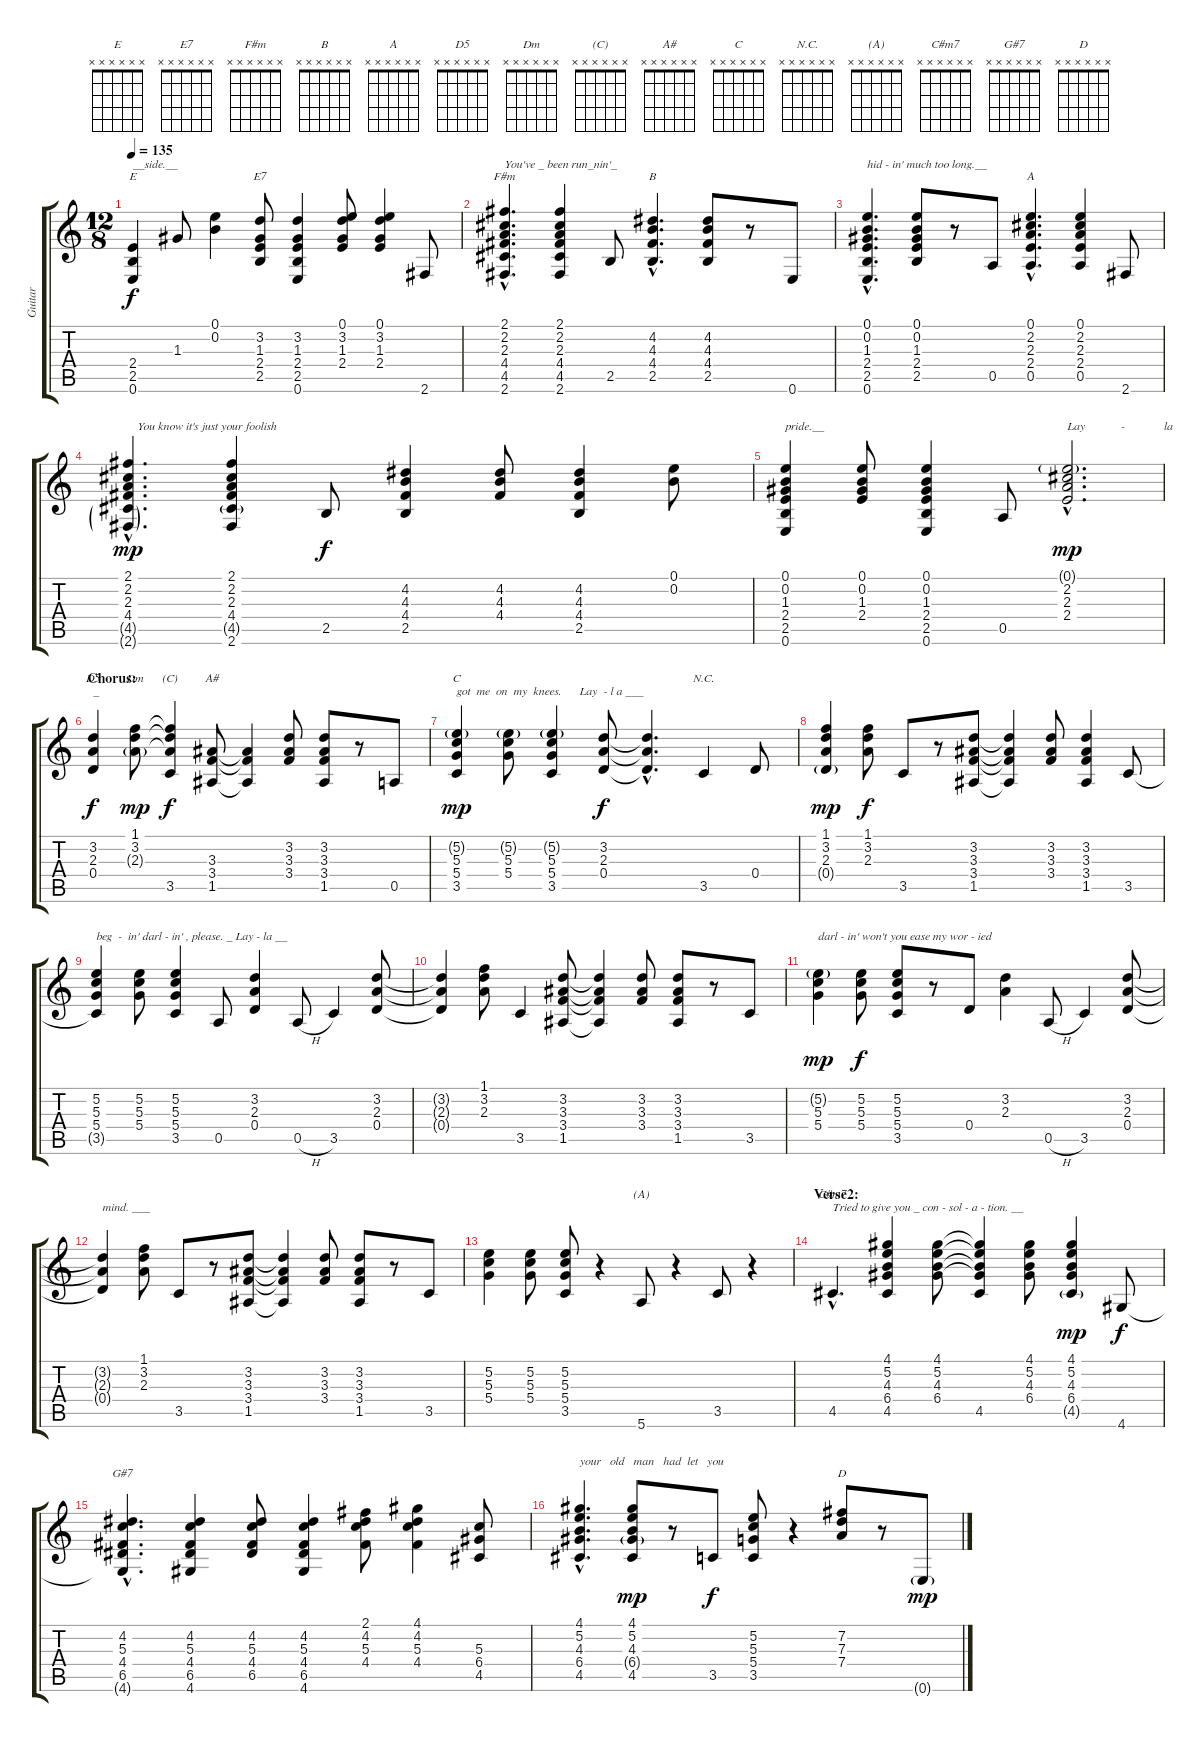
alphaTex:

\track ("Guitar" "Guitar") {instrument acousticguitarsteel}
\staff {score tabs}
\tuning (E4 B3 G3 D3 A2 E2) {hide}
\chord ("E" x x x x x x) {firstfret 0}
\chord ("E7" x x x x x x) {firstfret 0}
\chord ("F#m" x x x x x x) {firstfret 0}
\chord ("B" x x x x x x) {firstfret 0}
\chord ("A" x x x x x x) {firstfret 0}
\chord ("D5" x x x x x x) {firstfret 0}
\chord ("Dm" x x x x x x) {firstfret 0}
\chord ("(C)" x x x x x x) {firstfret 0}
\chord ("A#" x x x x x x) {firstfret 0}
\chord ("C" x x x x x x) {firstfret 0}
\chord ("N.C." x x x x x x) {firstfret 0}
\chord ("(A)" x x x x x x) {firstfret 0}
\chord ("C#m7" x x x x x x) {firstfret 0}
\chord ("G#7" x x x x x x) {firstfret 0}
\chord ("D" x x x x x x) {firstfret 0}
\ts (12 8)
\tempo 135
\clef g2
\ks c
(2.4 2.5 0.6).4{ch "E" txt "__side.__" dy f} 1.3.8 (0.1 0.2).4 (3.2 1.3 2.4 2.5).8{ch "E7"} (3.2 1.3 2.4 2.5 0.6).4 (0.1 3.2 1.3 2.4).8 (0.1 3.2 1.3 2.4).4 2.6.8 |
(2.1{hac} 2.2{hac} 2.3{hac} 4.4{hac} 4.5{hac} 2.6{hac}).4{d ch "F#m" txt "You've _ been run_nin'_"} (2.1 2.2 2.3 4.4 4.5 2.6).4 2.5.8 (4.2{hac} 4.3{hac} 4.4{hac} 2.5{hac}).4{d ch "B"} (4.2 4.3 4.4 2.5).8 r.8 0.6.8 |
(0.1{hac} 0.2{hac} 1.3{hac} 2.4{hac} 2.5{hac} 0.6{hac}).4{d txt "hid - in' much too long.__"} (0.1 0.2 1.3 2.4 2.5).8 r.8 0.5.8 (0.1{hac} 2.2{hac} 2.3{hac} 2.4{hac} 0.5{hac}).4{d ch "A"} (0.1 2.2 2.3 2.4 0.5).4 2.6.8 |
(2.1{hac} 2.2{hac} 2.3{hac} 4.4{hac} 4.5{g hac} 2.6{g hac}).4{d txt "   You know it's just your foolish" dy mp} (2.1 2.2 2.3 4.4 4.5{g} 2.6).4 2.5.8{dy f} (4.2 4.3 4.4 2.5).4 (4.2 4.3 4.4).8 (4.2 4.3 4.4 2.5).4 (0.1 0.2).8 |
(0.1 0.2 1.3 2.4 2.5 0.6).4{txt "pride.__"} (0.1 0.2 1.3 2.4).8 (0.1 0.2 1.3 2.4 2.5 0.6).4 0.5.8 (0.1{g hac} 2.2{hac} 2.3{hac} 2.4{hac}).2{d txt "Lay            -             la" dy mp} |
\section ("" "Chorus:")
(3.2 2.3 0.4).4{ch "D5" txt "_" dy f} (1.1 3.2 2.3{g}).8{ch "Dm" dy mp} (1.1{t} 3.2{t} 2.3{t} 3.5).4{ch "(C)" dy f} (3.3 3.4 1.5).8{ch "A#"} (3.3{t} 3.4{t} 1.5{t}).4 (3.2 3.3 3.4).8 (3.2 3.3 3.4 1.5).8 r.8 0.5.8 |
(5.2{g} 5.3 5.4 3.5).4{ch "C" txt "got  me  on  my  knees.      Lay  - l a ___" dy mp} (5.2{g} 5.3 5.4).8 (5.2{g} 5.3 5.4 3.5).4 (3.2 2.3 0.4).8{dy f} (3.2{hac t} 2.3{hac t} 0.4{hac t}).4{d} 3.5.4{ch "N.C."} 0.4.8 |
(1.1 3.2 2.3 0.4{g}).4{dy mp} (1.1 3.2 2.3).8{dy f} 3.5.8 r.8 (3.2 3.3 3.4 1.5).8 (3.2{t} 3.3{t} 3.4{t} 1.5{t}).4 (3.2 3.3 3.4).8 (3.2 3.3 3.4 1.5).4 3.5.8 |
(5.2 5.3 5.4 3.5{t}).4{txt "beg  -  in' darl - in' , please. _ Lay - la __"} (5.2 5.3 5.4).8 (5.2 5.3 5.4 3.5).4 0.5.8 (3.2 2.3 0.4).4 0.5{h}.8 3.5.4 (3.2 2.3 0.4).8 |
(3.2{t} 2.3{t} 0.4{t}).4 (1.1 3.2 2.3).8 3.5.4 (3.2 3.3 3.4 1.5).8 (3.2{t} 3.3{t} 3.4{t} 1.5{t}).4 (3.2 3.3 3.4).8 (3.2 3.3 3.4 1.5).8 r.8 3.5.8 |
(5.2{g} 5.3 5.4).4{txt "darl - in' won't you ease my wor - ied" dy mp} (5.2 5.3 5.4).8{dy f} (5.2 5.3 5.4 3.5).8 r.8 0.4.8 (3.2 2.3).4 0.5{h}.8 3.5.4 (3.2 2.3 0.4).8 |
(3.2{t} 2.3{t} 0.4{t}).4{txt "mind. ___"} (1.1 3.2 2.3).8 3.5.8 r.8 (3.2 3.3 3.4 1.5).8 (3.2{t} 3.3{t} 3.4{t} 1.5{t}).4 (3.2 3.3 3.4).8 (3.2 3.3 3.4 1.5).8 r.8 3.5.8 |
(5.2 5.3 5.4).4 (5.2 5.3 5.4).8 (5.2 5.3 5.4 3.5).8 r.4 5.6.8{ch "(A)"} r.4 3.5.8 r.4 |
\section ("" "Verse2:")
4.5{hac}.4{d ch "C#m7" txt "Tried to give you _ con - sol - a - tion. __"} (4.1 5.2 4.3 6.4 4.5).4 (4.1 5.2 4.3 6.4).8 (4.1{t} 5.2{t} 4.3{t} 6.4{t} 4.5).4 (4.1 5.2 4.3 6.4).8 (4.1 5.2 4.3 6.4 4.5{g}).4{dy mp} 4.6.8{dy f} |
(4.2{hac} 5.3{hac} 4.4{hac} 6.5{hac} 4.6{hac t}).4{d ch "G#7"} (4.2 5.3 4.4 6.5 4.6).4 (4.2 5.3 4.4 6.5).8 (4.2 5.3 4.4 6.5 4.6).4 (2.1 4.2 5.3 4.4).8 (4.1 4.2 5.3 4.4).4 (5.3 6.4 4.5).8 |
(4.1{hac} 5.2{hac} 4.3{hac} 6.4{hac} 4.5{hac}).4{d txt "your   old   man   had  let   you"} (4.1 5.2 4.3 6.4{g} 4.5).8{dy mp} r.8 3.5.8{dy f} (5.2 5.3 5.4 3.5).8 r.4 (7.2 7.3 7.4).8{ch "D"} r.8 0.6{g}.8{dy mp}
